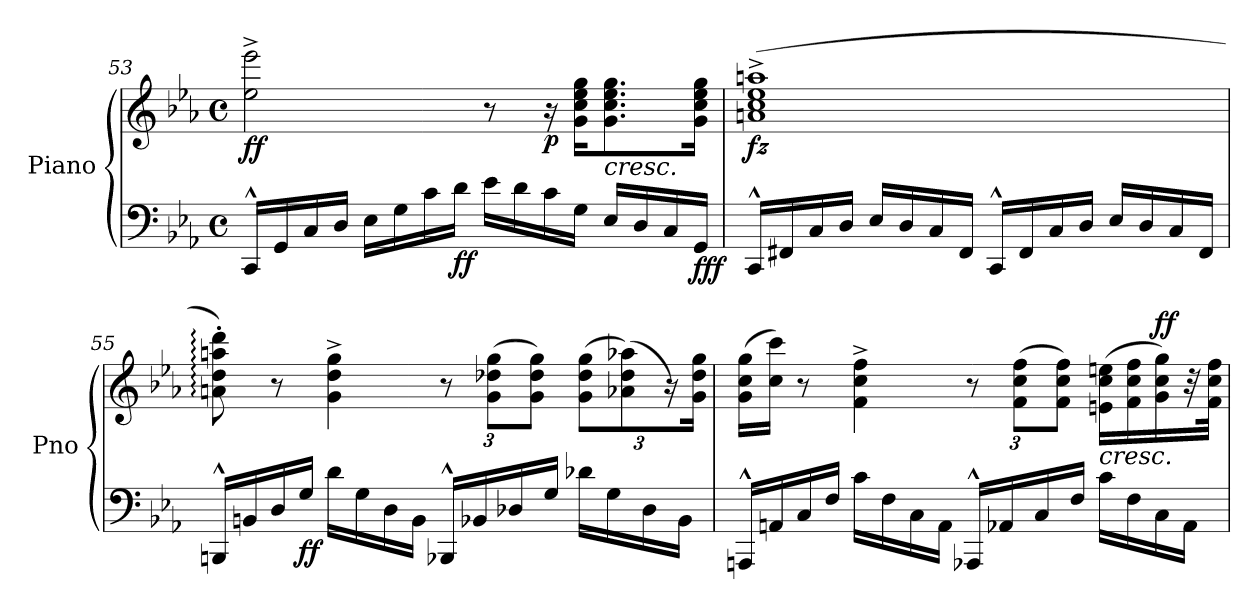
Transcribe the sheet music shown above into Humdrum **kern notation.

**kern	**kern	**dynam
*part1	*part1	*part1
*staff2	*staff1	*staff1/2
*I"Piano	*	*
*I'Pno	*	*
*clefF4	*clefG2	*
*k[b-e-a-]	*k[b-e-a-]	*
*M4/4	*M4/4	*
*met(c)	*met(c)	*
*MM160	*MM160	*
=53	=53	=53
!	!	!LO:DY:b
16CC^^/LL	2ee-\^ 2eee-\^	ff
16GG/	.	.
16C/	.	.
16D/JJ	.	.
16E-\LL	.	.
16G\	.	.
16c\	.	.
!	!	!LO:DY:b=2
16d\JJ	.	ff
16e-\LL	8r	.
16d\	.	.
!	!	!LO:DY:b
16c\	16r	p
16G\JJ	16g\ 16cc\ 16ee-\ 16gg\KL	.
!	!	!LO:HP:b
16E-/LL	8.g\ 8.cc\ 8.ee-\ 8.gg\	<
16D/	.	.
16C/	.	.
!	!	!LO:DY:b=2
!	!	!LO:DY:n=1:b
16GG/JJ	16g\ 16cc\ 16ee-\ 16gg\Jk	f ff
.	.	[
=54	=54	=54
!	!	!LO:DY:b
16CC^^/LL	(>1an^ 1cc^ 1ee-^ 1aan^	fz
16FF#X/	.	.
16C/	.	.
16D/JJ	.	.
16E-/LL	.	.
16D/	.	.
16C/	.	.
16FF#/JJ	.	.
16CC^^/LL	.	.
16FF#/	.	.
16C/	.	.
16D/JJ	.	.
16E-/LL	.	.
16D/	.	.
16C/	.	.
16FF#/JJ	.	.
!!LO:LB:g=z
=55	=55	=55
16BBBn^^/LL	8an\:' 8dd\:' 8aan\:' 8ddd\:')	.
16BBn/	.	.
16D/	8r	.
!	!	!LO:DY:b=2
16G/JJ	.	ff
16d\LL	4g\^ 4dd\^ 4gg\^	.
16G\	.	.
16D\	.	.
16BB\JJ	.	.
*	*Xbrackettup	*
16BBB-X^^/LL	12r	.
16BB-X/	.	.
*	*MM130	*
.	(>12g\ 12dd-X\ 12gg\L	.
16D-X/	.	.
.	12g\ 12dd-\ 12gg\J)	.
16G/JJ	.	.
16d-X\LL	(>12g\ 12dd-\ 12gg\L	.
16G\	.	.
.	(>12a-X\ 12dd-\ 12aa-X\)	.
16D-\	.	.
.	24r)	.
16BB-\JJ	.	.
.	24g\ 24dd-\ 24gg\Jk	.
=56	=56	=56
16AAAn^^/LL	(>16g\ 16cc\ 16gg\LL	.
16AAn/	16cc\ 16ccc\JJ)	.
*	*MM160	*
16C/	8r	.
16F/JJ	.	.
16c\LL	4f\^ 4cc\^ 4ff\^	.
16F\	.	.
16C\	.	.
16AA\JJ	.	.
16AAA-X^^/LL	12r	.
16AA-X/	.	.
*	*MM130	*
.	(>12f\ 12cc\ 12ff\L	.
16C/	.	.
.	12f\ 12cc\ 12ff\J)	.
16F/JJ	.	.
!	!	!LO:HP:b
16c\LL	(>16en\ 16cc\ 16een\LL	<
16F\	16f\ 16cc\ 16ff\	.
!	!	!LO:DY:a
16C\	16g\ 16cc\ 16gg\)	ff
16AA-\JJ	32r	[
.	32f\ 32cc\ 32ff\JJk	.
=	=	=
*-	*-	*-
